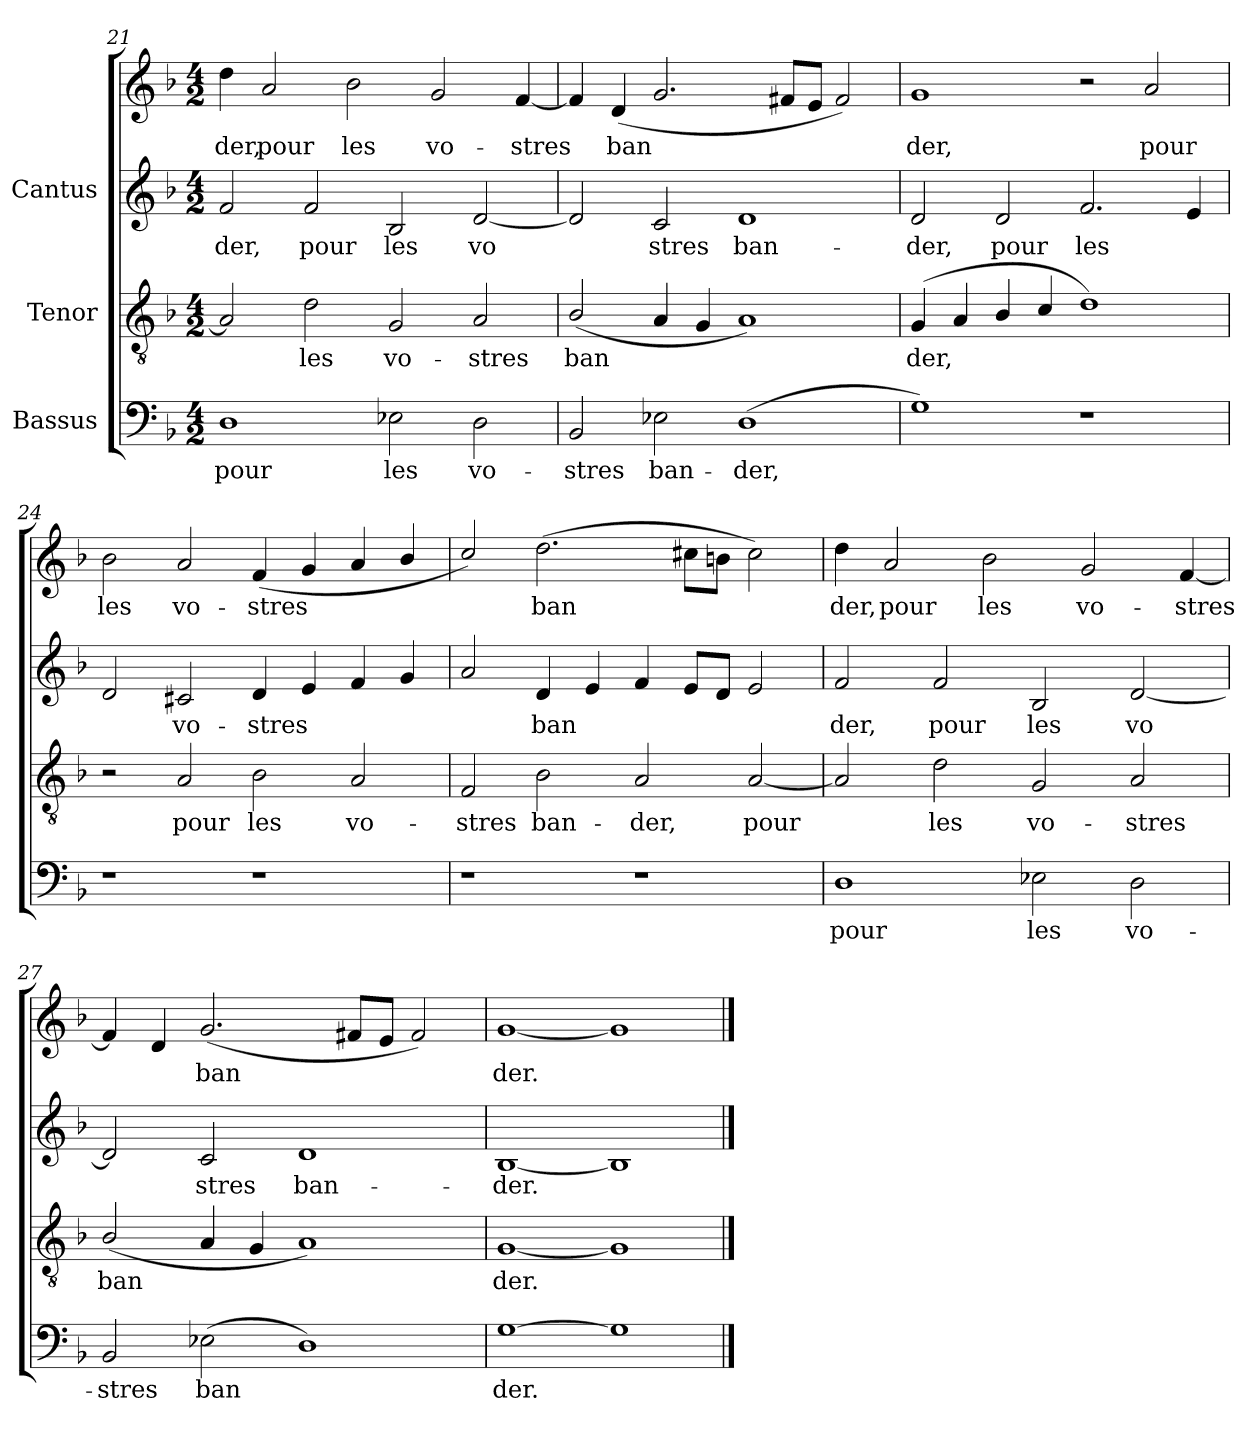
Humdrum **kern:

**kern	**text	**kern	**text	**kern	**text	**kern	**text
*part3	*part3	*part2	*part2	*part1	*part1	*part1	*part1
*staff4	*staff4	*staff3	*staff3	*staff2	*staff2	*staff1	*staff1
*I"Bassus	*	*I"Tenor	*	*I"Cantus	*	*	*
!!LO:PB:g=z
*clefF4	*	*clefGv2	*	*clefG2	*	*clefG2	*
*k[b-]	*	*k[b-]	*	*k[b-]	*	*k[b-]	*
*F:	*	*F:	*	*F:	*	*F:	*
*M4/2	*	*M4/2	*	*M4/2	*	*M4/2	*
=21	=21	=21	=21	=21	=21	=21	=21
!	!LO:LY:b:cj	!	!LO:LY:b:cj	!	!LO:LY:b:cj	!	!LO:LY:b:cj
1D	pour	2A/]	.	2f/	der,	4dd\	-der,
!	!	!	!	!	!	!	!LO:LY:b:cj
.	.	.	.	.	.	2a/	pour
!	!	!	!LO:LY:b:cj	!	!LO:LY:b:cj	!	!
.	.	2d\	les	2f/	pour	.	.
!	!	!	!	!	!	!	!LO:LY:b:cj
.	.	.	.	.	.	2b-\	les
!	!LO:LY:b:cj	!	!LO:LY:b:cj	!	!LO:LY:b:cj	!	!
2E-X\	les	2G/	vo-	2B-/	les	.	.
!	!	!	!	!	!	!	!LO:LY:b:cj
.	.	.	.	.	.	2g/	vo-
!	!LO:LY:b:cj	!	!LO:LY:b:cj	!	!LO:LY:b:cj	!	!
2D\	vo-	2A/	-stres	[<2d/	vo-	.	.
!	!	!	!	!	!	!	!LO:LY:b:cj
.	.	.	.	.	.	[<4f/	-stres
=22	=22	=22	=22	=22	=22	=22	=22
!	!LO:LY:b:cj	!	!LO:LY:b:cj	!	!LO:LY:b:cj	!	!LO:LY:b:cj
2BB-/	-stres	(<2B-/	ban-	2d/]	-	4f/]	-
!	!	!	!	!	!	!	!LO:LY:b:cj
.	.	.	.	.	.	(<4d/	ban-
!	!LO:LY:b:cj	!	!LO:LY:b:cj	!	!LO:LY:b:cj	!	!LO:LY:b:cj
2E-X\	ban-	4A/	--	2c/	stres	2.g/	--
!	!	!	!LO:LY:b:cj	!	!	!	!
.	.	4G/	--	.	.	.	.
!	!LO:LY:b:cj	!	!LO:LY:b:cj	!	!LO:LY:b:cj	!	!
(>1D	-der,	1A)	--	1d	ban-	.	.
!	!	!	!	!	!	!	!LO:LY:b:cj
.	.	.	.	.	.	8f#X/L	--
!	!	!	!	!	!	!	!LO:LY:b:cj
.	.	.	.	.	.	8e/J	--
!	!	!	!	!	!	!	!LO:LY:b:cj
.	.	.	.	.	.	2f#/)	--
=23	=23	=23	=23	=23	=23	=23	=23
!	!	!	!LO:LY:b:cj	!	!LO:LY:b:cj	!	!LO:LY:b:cj
1G)	.	(<4G/	-der,	2d/	der,	1g	-der,
!	!	!	!LO:LY:b:cj	!	!	!	!
.	.	4A/	.	.	.	.	.
!	!	!	!LO:LY:b:cj	!	!LO:LY:b:cj	!	!
.	.	4B-/	.	2d/	pour	.	.
!	!	!	!LO:LY:b:cj	!	!	!	!
.	.	4c/	.	.	.	.	.
!	!	!	!LO:LY:b:cj	!	!LO:LY:b:cj	!	!
1r	.	1d)	.	2.f/	les	2r	.
!	!	!	!	!	!	!	!LO:LY:b:cj
.	.	.	.	.	.	2a/	pour
!	!	!	!	!	!LO:LY:b:cj	!	!
.	.	.	.	4e/	.	.	.
!!LO:LB:g=z
=24	=24	=24	=24	=24	=24	=24	=24
!	!	!	!	!	!LO:LY:b:cj	!	!LO:LY:b:cj
1r	.	2r	.	2d/	.	2b-\	les
!	!	!	!LO:LY:b:cj	!	!LO:LY:b:cj	!	!LO:LY:b:cj
.	.	2A/	pour	2c#X/	vo-	2a/	vo-
!	!	!	!LO:LY:b:cj	!	!LO:LY:b:cj	!	!LO:LY:b:cj
1r	.	2B-\	les	4d/	-stres	(<4f/	-stres
!	!	!	!	!	!LO:LY:b:cj	!	!LO:LY:b:cj
.	.	.	.	4e/	.	4g/	.
!	!	!	!LO:LY:b:cj	!	!LO:LY:b:cj	!	!LO:LY:b:cj
.	.	2A/	vo-	4f/	.	4a/	.
!	!	!	!	!	!LO:LY:b:cj	!	!LO:LY:b:cj
.	.	.	.	4g/	.	4b-/	.
=25	=25	=25	=25	=25	=25	=25	=25
!	!	!	!LO:LY:b:cj	!	!LO:LY:b:cj	!	!LO:LY:b:cj
1r	.	2F/	-stres	2a/	-	2cc/)	.
!	!	!	!LO:LY:b:cj	!	!LO:LY:b:cj	!	!LO:LY:b:cj
.	.	2B-\	ban-	4d/	ban-	(>2.dd\	ban-
!	!	!	!	!	!LO:LY:b:cj	!	!
.	.	.	.	4e/	--	.	.
!	!	!	!LO:LY:b:cj	!	!LO:LY:b:cj	!	!
1r	.	2A/	-der,	4f/	--	.	.
!	!	!	!	!	!LO:LY:b:cj	!	!LO:LY:b:cj
.	.	.	.	8e/L	--	8cc#X\L	--
!	!	!	!	!	!LO:LY:b:cj	!	!LO:LY:b:cj
.	.	.	.	8d/J	--	8bn\J	--
!	!	!	!LO:LY:b:cj	!	!LO:LY:b:cj	!	!LO:LY:b:cj
.	.	[<2A/	pour	2e/	--	2cc#\)	--
=26	=26	=26	=26	=26	=26	=26	=26
!	!LO:LY:b:cj	!	!LO:LY:b:cj	!	!LO:LY:b:cj	!	!LO:LY:b:cj
1D	pour	2A/]	.	2f/	der,	4dd\	-der,
!	!	!	!	!	!	!	!LO:LY:b:cj
.	.	.	.	.	.	2a/	pour
!	!	!	!LO:LY:b:cj	!	!LO:LY:b:cj	!	!
.	.	2d\	les	2f/	pour	.	.
!	!	!	!	!	!	!	!LO:LY:b:cj
.	.	.	.	.	.	2b-\	les
!	!LO:LY:b:cj	!	!LO:LY:b:cj	!	!LO:LY:b:cj	!	!
2E-X\	les	2G/	vo-	2B-/	les	.	.
!	!	!	!	!	!	!	!LO:LY:b:cj
.	.	.	.	.	.	2g/	vo-
!	!LO:LY:b:cj	!	!LO:LY:b:cj	!	!LO:LY:b:cj	!	!
2D\	vo-	2A/	-stres	[<2d/	vo-	.	.
!	!	!	!	!	!	!	!LO:LY:b:cj
.	.	.	.	.	.	[<4f/	-stres
!!LO:LB:g=z
=27	=27	=27	=27	=27	=27	=27	=27
!	!LO:LY:b:cj	!	!LO:LY:b:cj	!	!LO:LY:b:cj	!	!LO:LY:b:cj
2BB-/	-stres	(<2B-/	ban-	2d/]	-	4f/]	-
!	!	!	!	!	!	!	!LO:LY:b:cj
.	.	.	.	.	.	4d/	.
!	!LO:LY:b:cj	!	!LO:LY:b:cj	!	!LO:LY:b:cj	!	!LO:LY:b:cj
(>2E-X\	ban-	4A/	--	2c/	stres	(<2.g/	ban-
!	!	!	!LO:LY:b:cj	!	!	!	!
.	.	4G/	--	.	.	.	.
!	!LO:LY:b:cj	!	!LO:LY:b:cj	!	!LO:LY:b:cj	!	!
1D)	--	1A)	--	1d	ban-	.	.
!	!	!	!	!	!	!	!LO:LY:b:cj
.	.	.	.	.	.	8f#X/L	--
!	!	!	!	!	!	!	!LO:LY:b:cj
.	.	.	.	.	.	8e/J	--
!	!	!	!	!	!	!	!LO:LY:b:cj
.	.	.	.	.	.	2f#/)	--
=28	=28	=28	=28	=28	=28	=28	=28
!	!LO:LY:b:cj	!	!LO:LY:b:cj	!	!LO:LY:b:cj	!	!LO:LY:b:cj
[>1G	-der.	[<1G	-der.	[<1B-	der.	[<1g	-der.
!	!LO:LY:b:cj	!	!LO:LY:b:cj	!	!LO:LY:b:cj	!	!LO:LY:b:cj
1G]	.	1G]	.	1B-]	.	1g]	.
==	==	==	==	==	==	==	==
*-	*-	*-	*-	*-	*-	*-	*-
